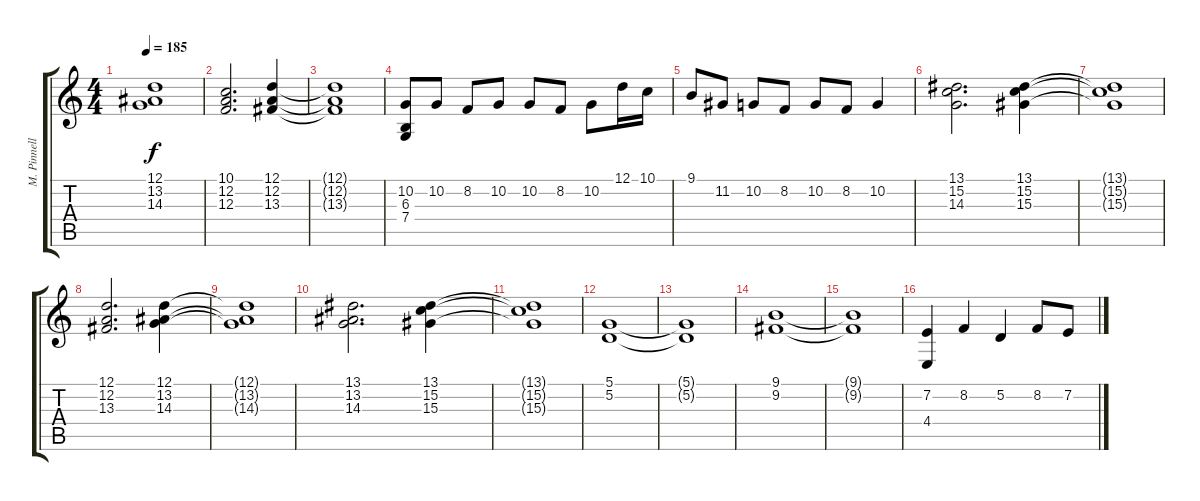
\track ("M. Pinnella (Base)" "M. Pinnell") {instrument stringensemble1}
\staff {score tabs}
\tuning (D4 A3 F3 C3 G2 D2) {hide}
\ts (4 4)
\tempo 185
\clef g2
\ks c
(12.1{t} 13.2{t} 14.3{t}).1{dy f} |
(10.1 12.2 12.3).2{d} (12.1 12.2 13.3).4 |
(12.1{t} 12.2{t} 13.3{t}).1 |
(10.2 6.3 7.4).8 10.2.8 8.2.8 10.2.8 10.2.8 8.2.8 10.2.8 12.1.16 10.1.16 |
9.1.8 11.2.8 10.2.8 8.2.8 10.2.8 8.2.8 10.2.4 |
(13.1 15.2 14.3).2{d} (13.1 15.2 15.3).4 |
(13.1{t} 15.2{t} 15.3{t}).1 |
(12.1 12.2 13.3).2{d} (12.1 13.2 14.3).4 |
(12.1{t} 13.2{t} 14.3{t}).1 |
(13.1 13.2 14.3).2{d} (13.1 15.2 15.3).4 |
(13.1{t} 15.2{t} 15.3{t}).1 |
(5.1 5.2).1 |
(5.1{t} 5.2{t}).1 |
(9.1 9.2).1 |
(9.1{t} 9.2{t}).1 |
(7.2 4.4).4 8.2.4 5.2.4 8.2.8 7.2.8
